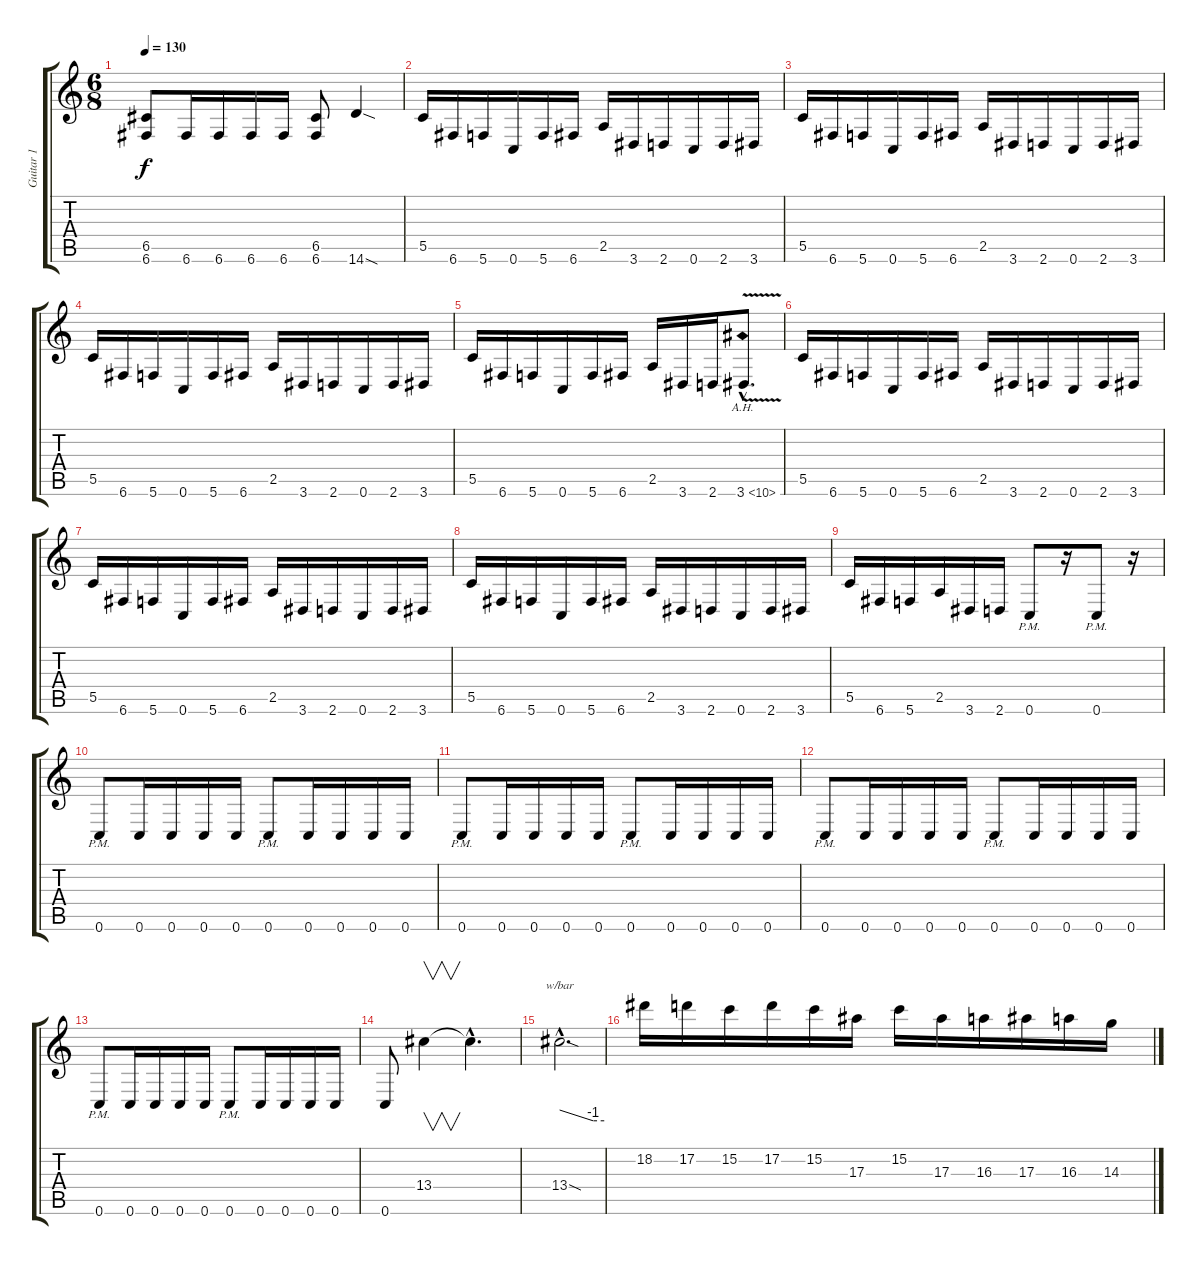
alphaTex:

\track ("Guitar 1" "Guitar 1") {instrument distortionguitar}
\staff {score tabs}
\tuning (D4 A3 F3 C3 G2 C2) {hide}
\ts (6 8)
\tempo 130
\clef g2
\ks c
(6.5 6.6).8{dy f} 6.6.16 6.6.16 6.6.16 6.6.16 (6.5 6.6).8 14.6{sod}.4 |
\section ("" "")
5.5.16 6.6.16 5.6.16 0.6.16 5.6.16 6.6.16 2.5.16 3.6.16 2.6.16 0.6.16 2.6.16 3.6.16 |
5.5.16 6.6.16 5.6.16 0.6.16 5.6.16 6.6.16 2.5.16 3.6.16 2.6.16 0.6.16 2.6.16 3.6.16 |
5.5.16 6.6.16 5.6.16 0.6.16 5.6.16 6.6.16 2.5.16 3.6.16 2.6.16 0.6.16 2.6.16 3.6.16 |
5.5.16 6.6.16 5.6.16 0.6.16 5.6.16 6.6.16 2.5.16 3.6.16 2.6.16 3.6{ah 7 v hac}.8{d} |
5.5.16 6.6.16 5.6.16 0.6.16 5.6.16 6.6.16 2.5.16 3.6.16 2.6.16 0.6.16 2.6.16 3.6.16 |
5.5.16 6.6.16 5.6.16 0.6.16 5.6.16 6.6.16 2.5.16 3.6.16 2.6.16 0.6.16 2.6.16 3.6.16 |
5.5.16 6.6.16 5.6.16 0.6.16 5.6.16 6.6.16 2.5.16 3.6.16 2.6.16 0.6.16 2.6.16 3.6.16 |
5.5.16 6.6.16 5.6.16 2.5.16 3.6.16 2.6.16 0.6{pm}.8 r.16 0.6{pm}.8 r.16 |
\section ("" "")
0.6{pm}.8 0.6.16 0.6.16 0.6.16 0.6.16 0.6{pm}.8 0.6.16 0.6.16 0.6.16 0.6.16 |
0.6{pm}.8 0.6.16 0.6.16 0.6.16 0.6.16 0.6{pm}.8 0.6.16 0.6.16 0.6.16 0.6.16 |
0.6{pm}.8 0.6.16 0.6.16 0.6.16 0.6.16 0.6{pm}.8 0.6.16 0.6.16 0.6.16 0.6.16 |
0.6{pm}.8 0.6.16 0.6.16 0.6.16 0.6.16 0.6{pm}.8 0.6.16 0.6.16 0.6.16 0.6.16 |
\section ("" "")
0.6.8 13.4.4{v} 13.4{hac t}.4{d} |
13.4{sod hac}.2{d tbe (custom default 0 0 45 -4 60 -4)} |
18.2.16 17.2.16 15.2.16 17.2.16 15.2.16 17.3.16 15.2.16 17.3.16 16.3.16 17.3.16 16.3.16 14.3.16
